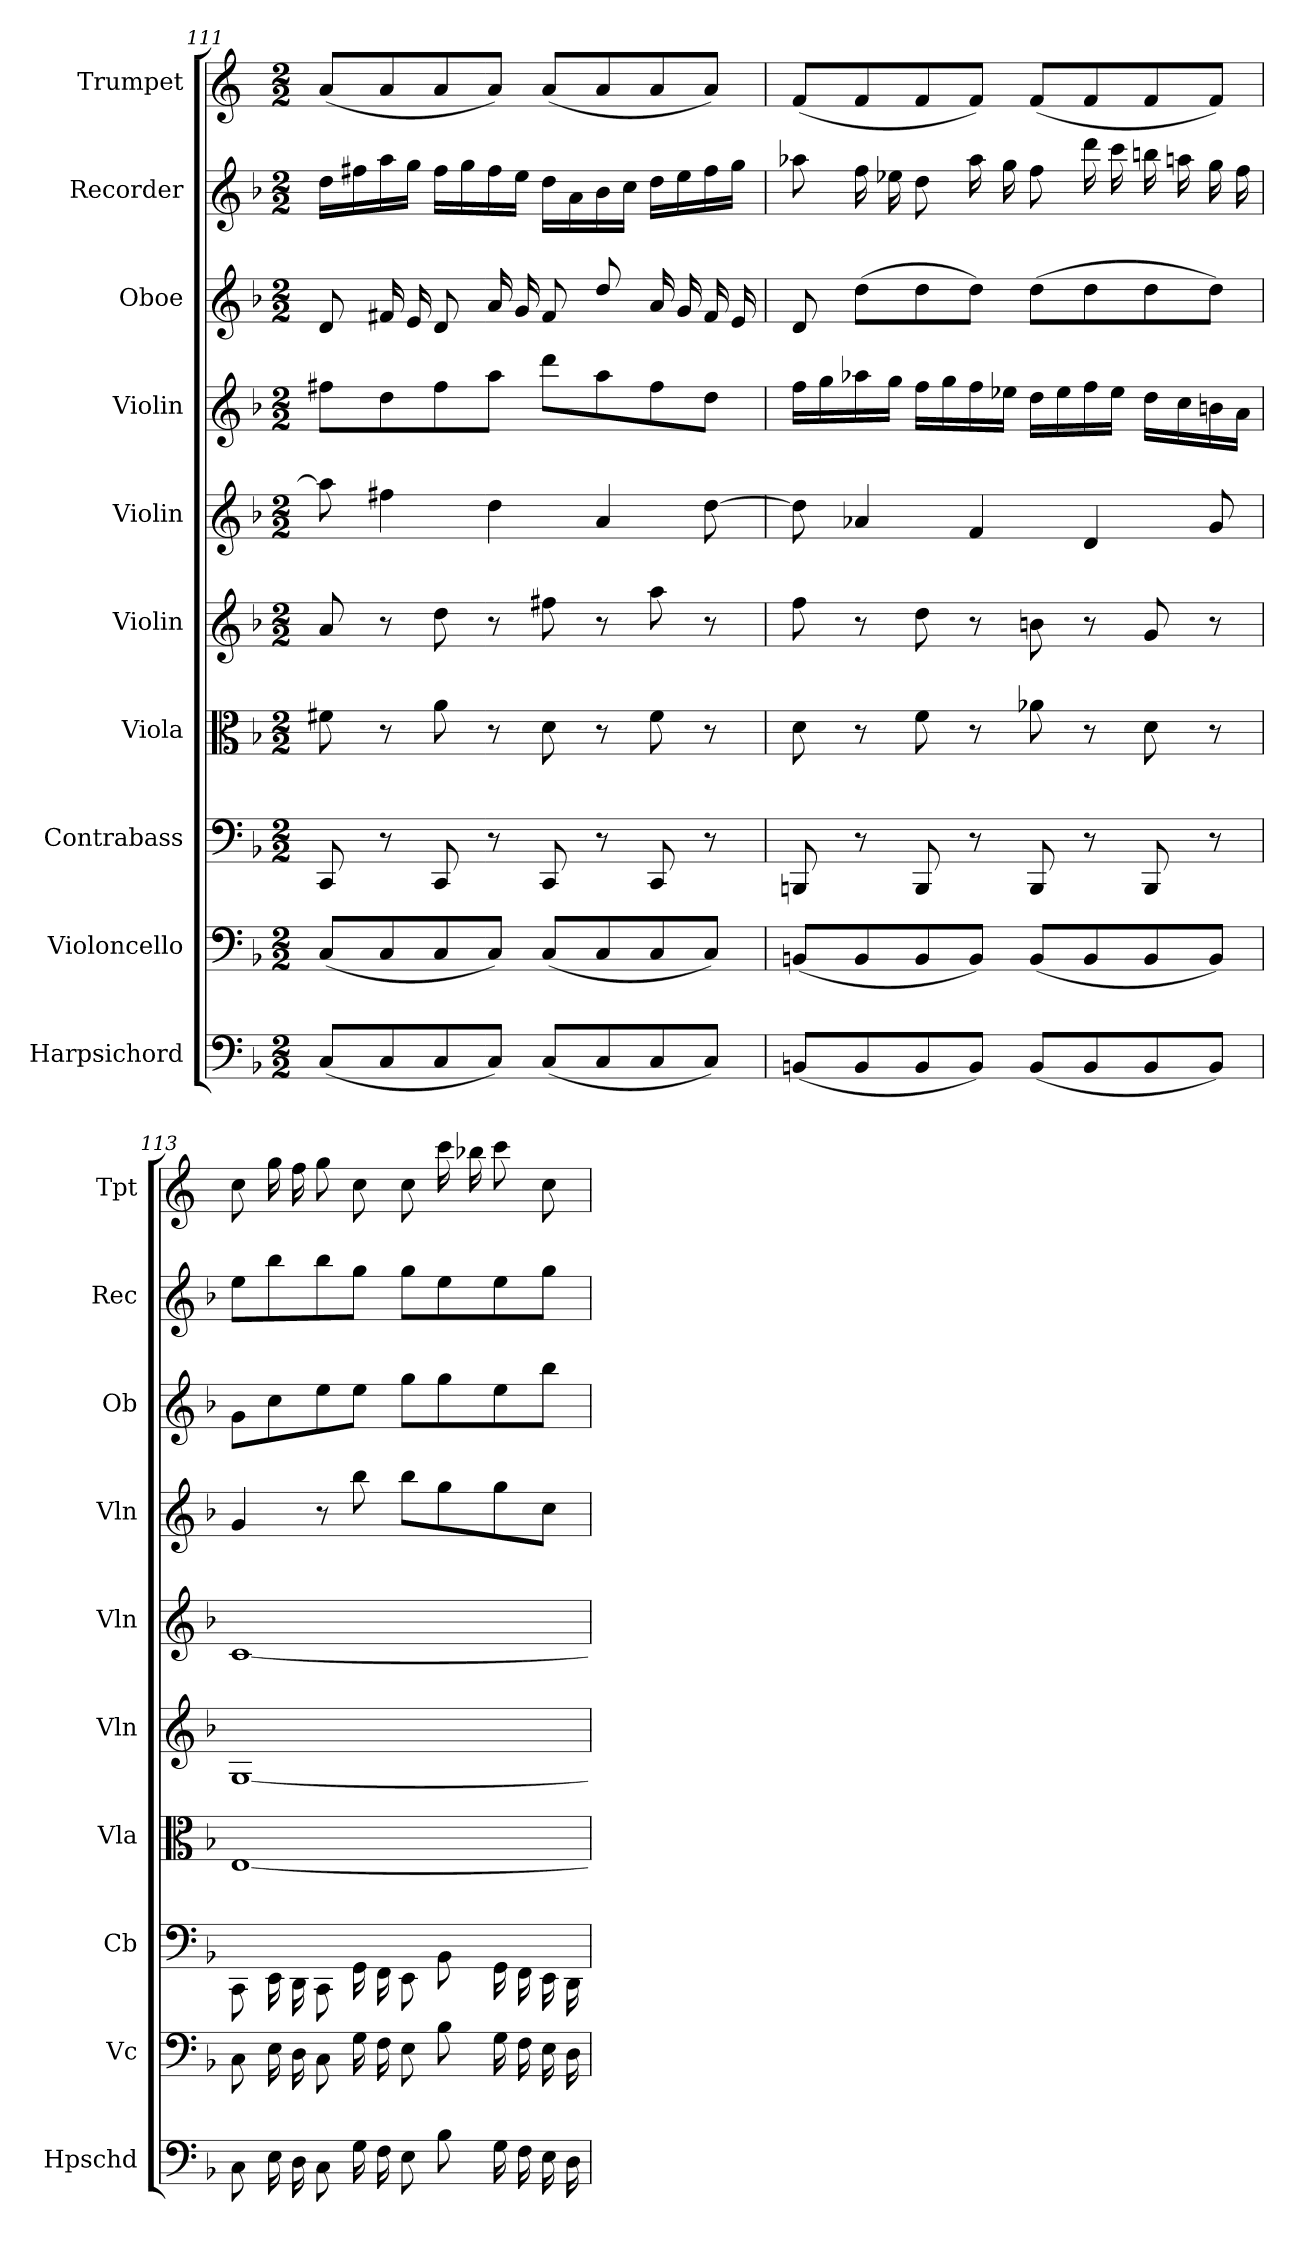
**kern	**kern	**kern	**kern	**kern	**kern	**kern	**kern	**kern	**kern
*part10	*part9	*part8	*part7	*part6	*part5	*part4	*part3	*part2	*part1
*staff10	*staff9	*staff8	*staff7	*staff6	*staff5	*staff4	*staff3	*staff2	*staff1
*I"Harpsichord	*I"Violoncello	*I"Contrabass	*I"Viola	*I"Violin	*I"Violin	*I"Violin	*I"Oboe	*I"Recorder	*I"Trumpet
*I'Hpschd	*I'Vc	*I'Cb	*I'Vla	*I'Vln	*I'Vln	*I'Vln	*I'Ob	*I'Rec	*I'Tpt
*clefF4	*clefF4	*clefF4	*clefC3	*clefG2	*clefG2	*clefG2	*clefG2	*clefG2	*clefG2
*	*	*ITrd7c12	*	*	*	*	*	*	*ITrd1c2
*k[b-]	*k[b-]	*k[b-]	*k[b-]	*k[b-]	*k[b-]	*k[b-]	*k[b-]	*k[b-]	*k[b-e-]
*F:	*F:	*F:	*F:	*F:	*F:	*F:	*F:	*F:	*B-:
*M2/2	*M2/2	*M2/2	*M2/2	*M2/2	*M2/2	*M2/2	*M2/2	*M2/2	*M2/2
=111	=111	=111	=111	=111	=111	=111	=111	=111	=111
(8C/L	(8C/L	8CCC/	8f#X\	8a/	8aa\]	8ff#X\L	8d/	16dd\LL	(8g/L
.	.	.	.	.	.	.	.	16ff#X\	.
8C/	8C/	8r	8r	8r	4ff#X\	8dd\	16f#X/	16aa\	8g/
.	.	.	.	.	.	.	16e/	16gg\JJ	.
8C/	8C/	8CCC/	8a\	8dd\	.	8ff#\	8d/	16ff#\LL	8g/
.	.	.	.	.	.	.	.	16gg\	.
8C/J)	8C/J)	8r	8r	8r	4dd\	8aa\J	16a/	16ff#\	8g/J)
.	.	.	.	.	.	.	16g/	16ee\JJ	.
(8C/L	(8C/L	8CCC/	8d\	8ff#X\	.	8ddd\L	8f#/	16dd\LL	(8g/L
.	.	.	.	.	.	.	.	16a\	.
8C/	8C/	8r	8r	8r	4a/	8aa\	8dd/	16b-\	8g/
.	.	.	.	.	.	.	.	16cc\JJ	.
8C/	8C/	8CCC/	8f#\	8aa\	.	8ff#\	16a/	16dd\LL	8g/
.	.	.	.	.	.	.	16g/	16ee\	.
8C/J)	8C/J)	8r	8r	8r	[8dd\	8dd\J	16f#/	16ff#\	8g/J)
.	.	.	.	.	.	.	16e/	16gg\JJ	.
=112	=112	=112	=112	=112	=112	=112	=112	=112	=112
(8BBn/L	(8BBn/L	8BBBBn/	8d\	8ff\	8dd\]	16ff\LL	8d/	8aa-X\	(8e-/L
.	.	.	.	.	.	16gg\	.	.	.
8BB/	8BB/	8r	8r	8r	4a-X/	16aa-X\	(8dd\L	16ff\	8e-/
.	.	.	.	.	.	16gg\JJ	.	16ee-X\	.
8BB/	8BB/	8BBBB/	8f\	8dd\	.	16ff\LL	8dd\	8dd\	8e-/
.	.	.	.	.	.	16gg\	.	.	.
8BB/J)	8BB/J)	8r	8r	8r	4f/	16ff\	8dd\J)	16aa-\	8e-/J)
.	.	.	.	.	.	16ee-X\JJ	.	16gg\	.
(8BB/L	(8BB/L	8BBBB/	8a-X\	8bn\	.	16dd\LL	(8dd\L	8ff\	(8e-/L
.	.	.	.	.	.	16ee-\	.	.	.
8BB/	8BB/	8r	8r	8r	4d/	16ff\	8dd\	16ddd\	8e-/
.	.	.	.	.	.	16ee-\JJ	.	16ccc\	.
8BB/	8BB/	8BBBB/	8d\	8g/	.	16dd\LL	8dd\	16bbn\	8e-/
.	.	.	.	.	.	16cc\	.	16aan\	.
8BB/J)	8BB/J)	8r	8r	8r	8g/	16bn\	8dd\J)	16gg\	8e-/J)
.	.	.	.	.	.	16a\JJ	.	16ff\	.
=113	=113	=113	=113	=113	=113	=113	=113	=113	=113
8C\	8C\	8CCC\	[1E/	[1G/	[1c/	4g/	8g\L	8ee\L	8b-\
16E\	16E\	16EEE\	.	.	.	.	8cc\	8bb-\	16ff\
16D\	16D\	16DDD\	.	.	.	.	.	.	16ee-\
8C\	8C\	8CCC\	.	.	.	8r	8ee\	8bb-\	8ff\
16G\	16G\	16GGG\	.	.	.	8bb-\	8ee\J	8gg\J	8b-\
16F\	16F\	16FFF\	.	.	.	.	.	.	.
8E\	8E\	8EEE\	.	.	.	8bb-\L	8gg\L	8gg\L	8b-\
8B-\	8B-\	8BBB-\	.	.	.	8gg\	8gg\	8ee\	16bb-\
.	.	.	.	.	.	.	.	.	16aa-X\
16G\	16G\	16GGG\	.	.	.	8gg\	8ee\	8ee\	8bb-\
16F\	16F\	16FFF\	.	.	.	.	.	.	.
16E\	16E\	16EEE\	.	.	.	8cc\J	8bb-\J	8gg\J	8b-\
16D\	16D\	16DDD\	.	.	.	.	.	.	.
=	=	=	=	=	=	=	=	=	=
*-	*-	*-	*-	*-	*-	*-	*-	*-	*-
